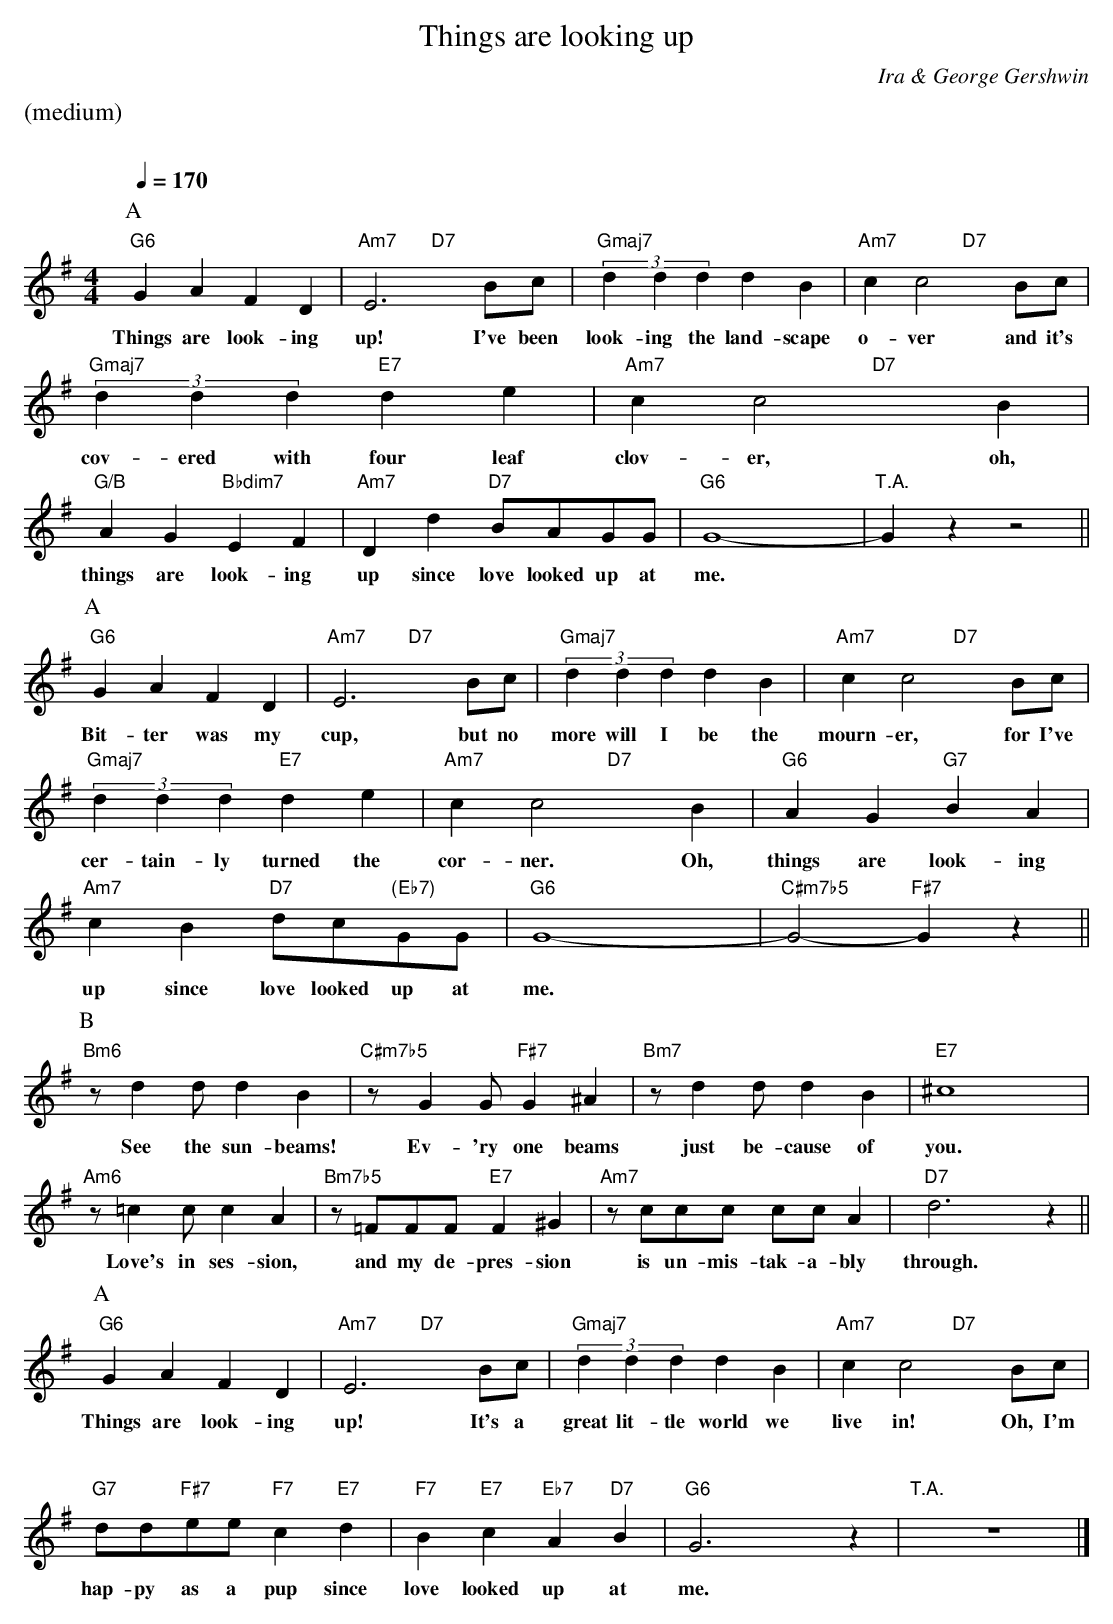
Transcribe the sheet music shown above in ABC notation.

X:1
T: Things are looking up
M:4/4
L:1/4
C:Ira & George Gershwin
Q:1/4=170
%%staves (chords melody)
K:G
%%text (medium)
%%vskip 20
P: A
V:chords
"G6"x2 x2 | "Am7"x2 "D7"x2 | "Gmaj7"x2 x2 | "Am7"x2 "D7"x2 |
"Gmaj7"x2 "E7"x2 | "Am7"x2 "D7"x2 | "G/B"x2 "Bbdim7"x2 | "Am7"x2 "D7"x2 | "G6"x2 x2 | "T.A."x2 x2 ||
V:melody
GAFD | E3B/c/ | (3ddd dB | cc2B/c/ |
w:Things are look-ing up! I've been look-ing the land-scape o-ver and it's
(3ddd de | cc2B | AGEF | Dd B/A/G/G/ | G4- | Gzz2 ||
w:cov-ered with four leaf clov-er, oh, things are look-ing up since love looked up at me.*
P: A
V:chords
"G6"x2 x2 | "Am7"x2 "D7"x2 | "Gmaj7"x2 x2 | "Am7"x2 "D7"x2 |
"Gmaj7"x2 "E7"x2 | "Am7"x2 "D7"x2 | "G6"x2 "G7"x2 | "Am7"x2 "D7"x"(Eb7)"x | "G6"x2 x2 | "C#m7b5"x2 "F#7"x2 ||
V:melody
GAFD | E3B/c/ | (3ddd dB | cc2B/c/ |
w:Bit-ter was my cup, but no more will I be the mourn-er, for I've
(3ddd de | cc2B | AGBA | cB d/c/G/G/ | G4- | G2-Gz ||
w:cer-tain-ly turned the cor-ner. Oh, things are look-ing up since love looked up at me.**
P: B
V:chords
"Bm6"x2 x2 | "C#m7b5"x2 "F#7"x2 | "Bm7"x2 x2 | "E7"x2 x2 |
"Am6"x2 x2 | "Bm7b5"x2 "E7"x2 | "Am7"x2 x2 | "D7"x2 x2 ||
V:melody
z/dd/ dB | z/GG/ G^A | z/dd/dB | ^c4 |
w:See the sun-beams! Ev-'ry one beams just be-cause of you.
z/=cc/ cA | z/=F/F/F/ F^G | z/c/c/c/ c/c/A | d3z ||
w:Love's in ses-sion, and my de-pres-sion is un-mis-tak-a-bly through.
P: A
V:chords
"G6"x2 x2 | "Am7"x2 "D7"x2 | "Gmaj7"x2 x2 | "Am7"x2 "D7"x2 |
"G7"x"F#7"x "F7"x"E7"x | "F7"x"E7"x "Eb7"x"D7"x | "G6"x2 x2 | "T.A."x2 x2 |]
V:melody
GAFD | E3B/c/ | (3ddd dB | cc2B/c/ |
w:Things are look-ing up! It's a great lit-tle world we live in! Oh, I'm
d/d/e/e/ cd | BcAB | G3z | z4 |]
w:hap-py as a pup since love looked up at me.
